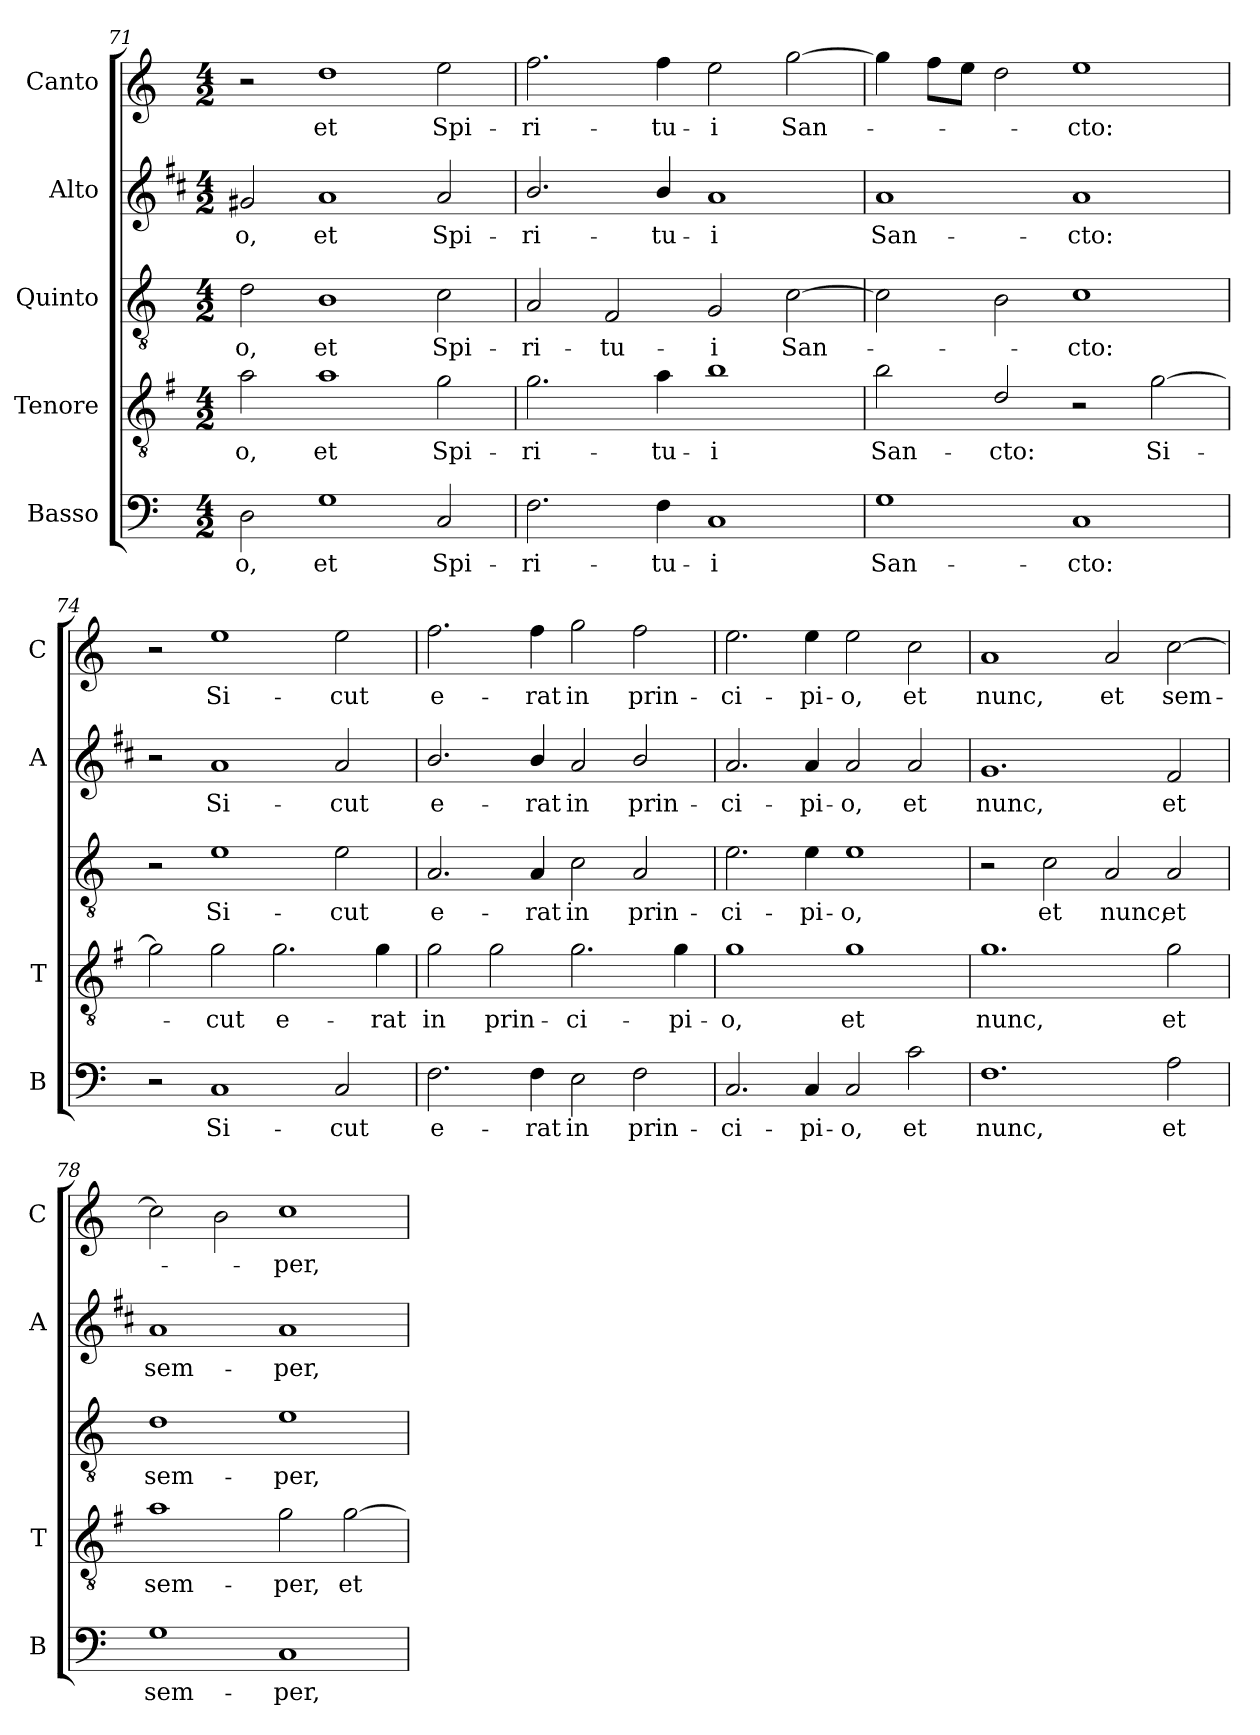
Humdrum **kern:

**kern	**text	**kern	**text	**kern	**text	**kern	**text	**kern	**text
*part5	*part5	*part4	*part4	*part3	*part3	*part2	*part2	*part1	*part1
*staff5	*staff5	*staff4	*staff4	*staff3	*staff3	*staff2	*staff2	*staff1	*staff1
*I"Basso	*	*I"Tenore	*	*I"Quinto	*	*I"Alto	*	*I"Canto	*
*I'B	*	*I'T	*	*	*	*I'A	*	*I'C	*
*clefF4	*	*clefGv2	*	*clefGv2	*	*clefG2	*	*clefG2	*
*	*	*ITrd4c7	*	*	*	*ITrd1c2	*	*	*
*k[]	*	*k[]	*	*k[]	*	*k[]	*	*k[]	*
*C:	*	*C:	*	*C:	*	*C:	*	*C:	*
*M4/2	*	*M4/2	*	*M4/2	*	*M4/2	*	*M4/2	*
=71	=71	=71	=71	=71	=71	=71	=71	=71	=71
!	!LO:LY:b	!	!LO:LY:b	!	!LO:LY:b	!	!LO:LY:b	!	!
2D\	-o,	2d\	-o,	2d\	-o,	2f#X/	-o,	2r	.
!	!LO:LY:b	!	!LO:LY:b	!	!LO:LY:b	!	!LO:LY:b	!	!LO:LY:b
1G	et	1d	et	1B	et	1g	et	1dd	et
!	!LO:LY:b	!	!LO:LY:b	!	!LO:LY:b	!	!LO:LY:b	!	!LO:LY:b
2C/	Spi-	2c\	Spi-	2c\	Spi-	2g/	Spi-	2ee\	Spi-
=72	=72	=72	=72	=72	=72	=72	=72	=72	=72
!	!LO:LY:b	!	!LO:LY:b	!	!LO:LY:b	!	!LO:LY:b	!	!LO:LY:b
2.F\	-ri-	2.c\	-ri-	2A/	-ri-	2.a/	-ri-	2.ff\	-ri-
!	!	!	!	!	!LO:LY:b	!	!	!	!
.	.	.	.	2F/	-tu-	.	.	.	.
!	!LO:LY:b	!	!LO:LY:b	!	!	!	!LO:LY:b	!	!LO:LY:b
4F\	-tu-	4d\	-tu-	.	.	4a/	-tu-	4ff\	-tu-
!	!LO:LY:b	!	!LO:LY:b	!	!LO:LY:b	!	!LO:LY:b	!	!LO:LY:b
1C	-i	1e	-i	2G/	-i	1g	-i	2ee\	-i
!	!	!	!	!	!LO:LY:b	!	!	!	!LO:LY:b
.	.	.	.	[2c\	San-	.	.	[2gg\	San-
=73	=73	=73	=73	=73	=73	=73	=73	=73	=73
!	!LO:LY:b	!	!LO:LY:b	!	!	!	!LO:LY:b	!	!
1G	San-	2e\	San-	2c\]	.	1g	San-	4gg\]	.
.	.	.	.	.	.	.	.	8ff\L	.
.	.	.	.	.	.	.	.	8ee\J	.
!	!	!	!LO:LY:b	!	!	!	!	!	!
.	.	2G/	-cto:	2B\	.	.	.	2dd\	.
!	!LO:LY:b	!	!	!	!LO:LY:b	!	!LO:LY:b	!	!LO:LY:b
1C	-cto:	2r	.	1c	-cto:	1g	-cto:	1ee	-cto:
!	!	!	!LO:LY:b	!	!	!	!	!	!
.	.	[2c\	Si-	.	.	.	.	.	.
=74	=74	=74	=74	=74	=74	=74	=74	=74	=74
2r	.	2c\]	.	2r	.	2r	.	2r	.
!	!LO:LY:b	!	!LO:LY:b	!	!LO:LY:b	!	!LO:LY:b	!	!LO:LY:b
1C	Si-	2c\	-cut	1e	Si-	1g	Si-	1ee	Si-
!	!	!	!LO:LY:b	!	!	!	!	!	!
.	.	2.c\	e-	.	.	.	.	.	.
!	!LO:LY:b	!	!	!	!LO:LY:b	!	!LO:LY:b	!	!LO:LY:b
2C/	-cut	.	.	2e\	-cut	2g/	-cut	2ee\	-cut
!	!	!	!LO:LY:b	!	!	!	!	!	!
.	.	4c\	-rat	.	.	.	.	.	.
!!LO:PB:g=z
=75	=75	=75	=75	=75	=75	=75	=75	=75	=75
!	!LO:LY:b	!	!LO:LY:b	!	!LO:LY:b	!	!LO:LY:b	!	!LO:LY:b
2.F\	e-	2c\	in	2.A/	e-	2.a/	e-	2.ff\	e-
!	!	!	!LO:LY:b	!	!	!	!	!	!
.	.	2c\	prin-	.	.	.	.	.	.
!	!LO:LY:b	!	!	!	!LO:LY:b	!	!LO:LY:b	!	!LO:LY:b
4F\	-rat	.	.	4A/	-rat	4a/	-rat	4ff\	-rat
!	!LO:LY:b	!	!LO:LY:b	!	!LO:LY:b	!	!LO:LY:b	!	!LO:LY:b
2E\	in	2.c\	-ci-	2c\	in	2g/	in	2gg\	in
!	!LO:LY:b	!	!	!	!LO:LY:b	!	!LO:LY:b	!	!LO:LY:b
2F\	prin-	.	.	2A/	prin-	2a/	prin-	2ff\	prin-
!	!	!	!LO:LY:b	!	!	!	!	!	!
.	.	4c\	-pi-	.	.	.	.	.	.
=76	=76	=76	=76	=76	=76	=76	=76	=76	=76
!	!LO:LY:b	!	!LO:LY:b	!	!LO:LY:b	!	!LO:LY:b	!	!LO:LY:b
2.C/	-ci-	1c	-o,	2.e\	-ci-	2.g/	-ci-	2.ee\	-ci-
!	!LO:LY:b	!	!	!	!LO:LY:b	!	!LO:LY:b	!	!LO:LY:b
4C/	-pi-	.	.	4e\	-pi-	4g/	-pi-	4ee\	-pi-
!	!LO:LY:b	!	!LO:LY:b	!	!LO:LY:b	!	!LO:LY:b	!	!LO:LY:b
2C/	-o,	1c	et	1e	-o,	2g/	-o,	2ee\	-o,
!	!LO:LY:b	!	!	!	!	!	!LO:LY:b	!	!LO:LY:b
2c\	et	.	.	.	.	2g/	et	2cc\	et
=77	=77	=77	=77	=77	=77	=77	=77	=77	=77
!	!LO:LY:b	!	!LO:LY:b	!	!	!	!LO:LY:b	!	!LO:LY:b
1.F	nunc,	1.c	nunc,	2r	.	1.f	nunc,	1a	nunc,
!	!	!	!	!	!LO:LY:b	!	!	!	!
.	.	.	.	2c\	et	.	.	.	.
!	!	!	!	!	!LO:LY:b	!	!	!	!LO:LY:b
.	.	.	.	2A/	nunc,	.	.	2a/	et
!	!LO:LY:b	!	!LO:LY:b	!	!LO:LY:b	!	!LO:LY:b	!	!LO:LY:b
2A\	et	2c\	et	2A/	et	2e/	et	[2cc\	sem-
=78	=78	=78	=78	=78	=78	=78	=78	=78	=78
!	!LO:LY:b	!	!LO:LY:b	!	!LO:LY:b	!	!LO:LY:b	!	!
1G	sem-	1d	sem-	1d	sem-	1g	sem-	2cc\]	.
.	.	.	.	.	.	.	.	2b\	.
!	!LO:LY:b	!	!LO:LY:b	!	!LO:LY:b	!	!LO:LY:b	!	!LO:LY:b
1C	-per,	2c\	-per,	1e	-per,	1g	-per,	1cc	-per,
!	!	!	!LO:LY:b	!	!	!	!	!	!
.	.	[2c\	et	.	.	.	.	.	.
=	=	=	=	=	=	=	=	=	=
*-	*-	*-	*-	*-	*-	*-	*-	*-	*-
